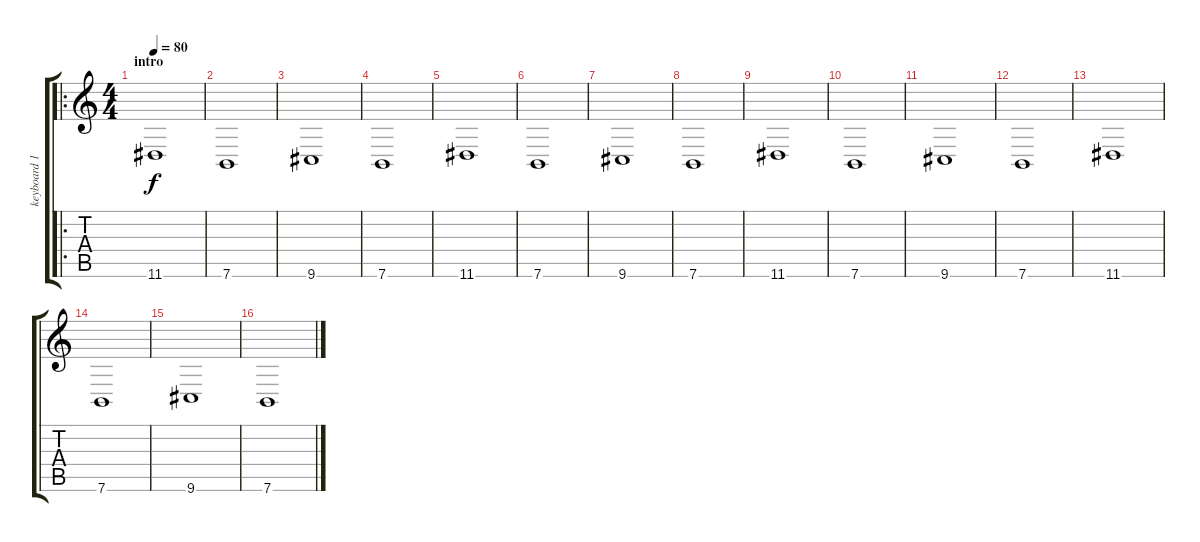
\track ("keyboard 1" "keyboard 1") {instrument whistle}
\staff {score tabs}
\tuning (E4 B3 G3 D3 A2 E2) {hide}
\ro
\ts (4 4)
\section ("" "intro")
\tempo 80
\clef g2
\ks c
11.6.1{dy f instrument whistle} |
7.6.1 |
9.6.1 |
7.6.1 |
11.6.1 |
7.6.1 |
9.6.1 |
7.6.1 |
11.6.1 |
7.6.1 |
9.6.1 |
7.6.1 |
11.6.1 |
7.6.1 |
9.6.1 |
7.6.1
